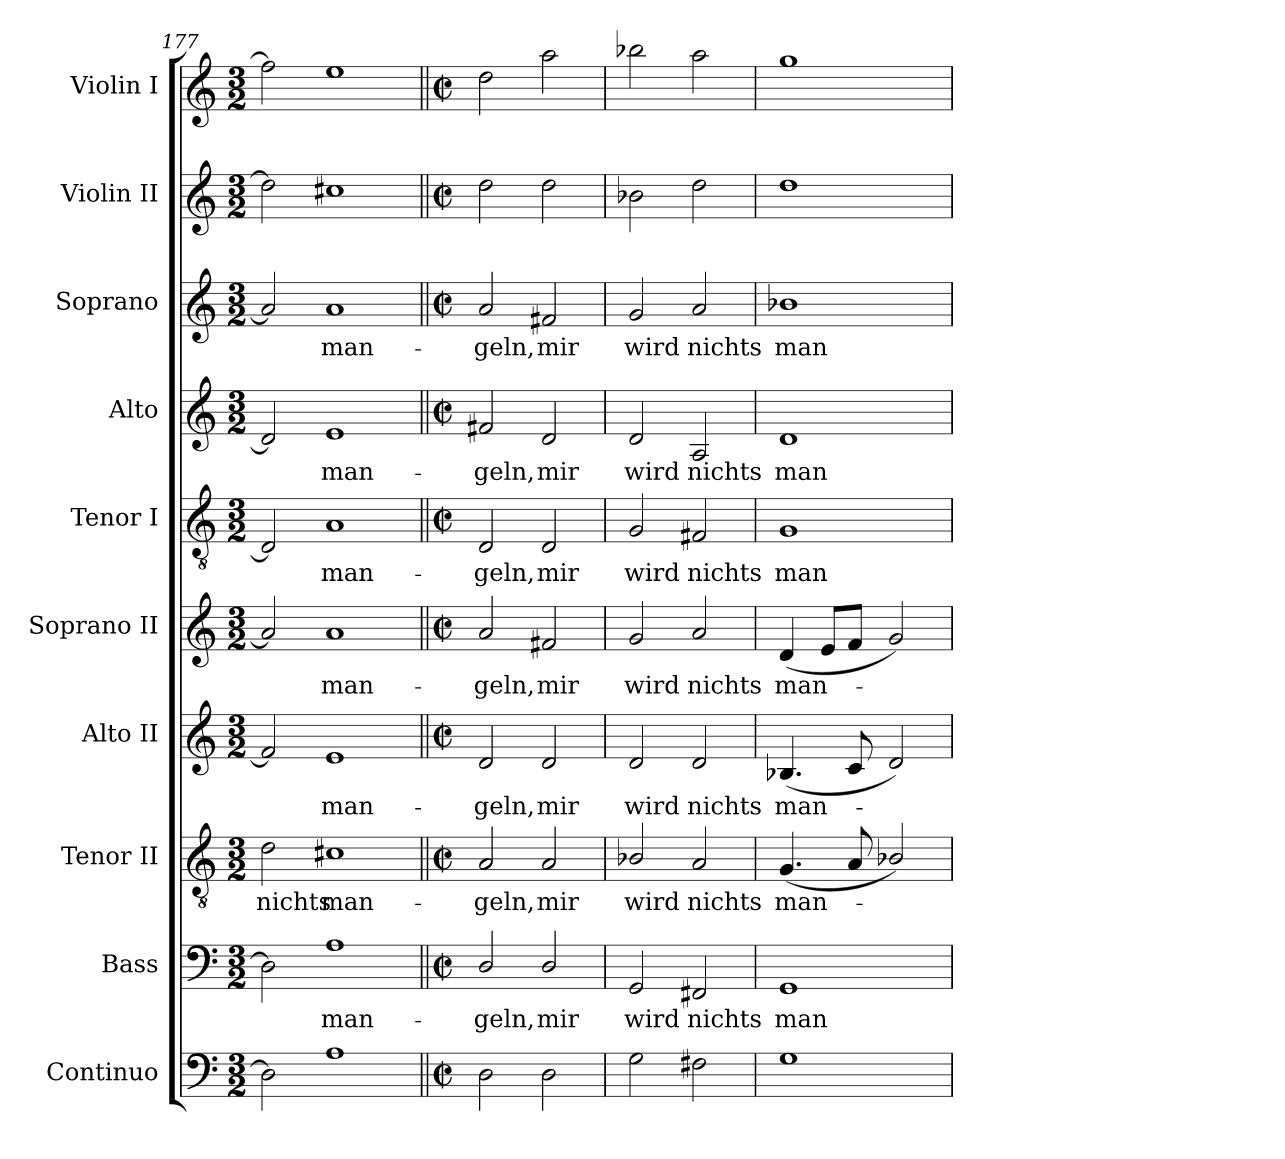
**kern	**kern	**text	**kern	**text	**kern	**text	**kern	**text	**kern	**text	**kern	**text	**kern	**text	**kern	**kern
*part10	*part9	*part9	*part8	*part8	*part7	*part7	*part6	*part6	*part5	*part5	*part4	*part4	*part3	*part3	*part2	*part1
*staff10	*staff9	*staff9	*staff8	*staff8	*staff7	*staff7	*staff6	*staff6	*staff5	*staff5	*staff4	*staff4	*staff3	*staff3	*staff2	*staff1
*I"Continuo	*I"Bass	*	*I"Tenor II	*	*I"Alto II	*	*I"Soprano II	*	*I"Tenor I	*	*I"Alto	*	*I"Soprano	*	*I"Violin II	*I"Violin I
*	*I'B	*	*I'T	*	*I'A	*	*I'S	*	*I'T	*	*I'A	*	*I'S	*	*I'Vln	*I'Vln
*clefF4	*clefF4	*	*clefGv2	*	*clefG2	*	*clefG2	*	*clefGv2	*	*clefG2	*	*clefG2	*	*clefG2	*clefG2
*k[]	*k[]	*	*k[]	*	*k[]	*	*k[]	*	*k[]	*	*k[]	*	*k[]	*	*k[]	*k[]
*C:	*C:	*	*C:	*	*C:	*	*C:	*	*C:	*	*C:	*	*C:	*	*C:	*C:
*M3/2	*M3/2	*	*M3/2	*	*M3/2	*	*M3/2	*	*M3/2	*	*M3/2	*	*M3/2	*	*M3/2	*M3/2
=177	=177	=177	=177	=177	=177	=177	=177	=177	=177	=177	=177	=177	=177	=177	=177	=177
!	!	!	!	!LO:LY:b	!	!	!	!	!	!	!	!	!	!	!	!
2D]	2D]	.	2d	nichts	2f]	.	2a]	.	2D]	.	2d]	.	2a]	.	2dd]	2ff]
!	!	!LO:LY:b	!	!LO:LY:b	!	!LO:LY:b	!	!LO:LY:b	!	!LO:LY:b	!	!LO:LY:b	!	!LO:LY:b	!	!
1A	1A	man-	1c#X	man-	1e	man-	1a	man-	1A	man-	1e	man-	1a	man-	1cc#X	1ee
=178||	=178||	=178||	=178||	=178||	=178||	=178||	=178||	=178||	=178||	=178||	=178||	=178||	=178||	=178||	=178||	=178||
*M2/2	*M2/2	*	*M2/2	*	*M2/2	*	*M2/2	*	*M2/2	*	*M2/2	*	*M2/2	*	*M2/2	*M2/2
*met(c|)	*met(c|)	*	*met(c|)	*	*met(c|)	*	*met(c|)	*	*met(c|)	*	*met(c|)	*	*met(c|)	*	*met(c|)	*met(c|)
!	!	!LO:LY:b	!	!LO:LY:b	!	!LO:LY:b	!	!LO:LY:b	!	!LO:LY:b	!	!LO:LY:b	!	!LO:LY:b	!	!
2D	2D/	-geln,	2A	-geln,	2d	-geln,	2a	-geln,	2D	-geln,	2f#X	-geln,	2a	-geln,	2dd	2dd
!	!	!LO:LY:b	!	!LO:LY:b	!	!LO:LY:b	!	!LO:LY:b	!	!LO:LY:b	!	!LO:LY:b	!	!LO:LY:b	!	!
2D	2D/	mir	2A	mir	2d	mir	2f#X	mir	2D	mir	2d	mir	2f#X	mir	2dd	2aa
=179	=179	=179	=179	=179	=179	=179	=179	=179	=179	=179	=179	=179	=179	=179	=179	=179
!	!	!LO:LY:b	!	!LO:LY:b	!	!LO:LY:b	!	!LO:LY:b	!	!LO:LY:b	!	!LO:LY:b	!	!LO:LY:b	!	!
2G	2GG	wird	2B-X/	wird	2d	wird	2g	wird	2G	wird	2d	wird	2g	wird	2b-X	2bb-X
!	!	!LO:LY:b	!	!LO:LY:b	!	!LO:LY:b	!	!LO:LY:b	!	!LO:LY:b	!	!LO:LY:b	!	!LO:LY:b	!	!
2F#X	2FF#X	nichts	2A	nichts	2d	nichts	2a	nichts	2F#X	nichts	2A	nichts	2a	nichts	2dd	2aa
=180	=180	=180	=180	=180	=180	=180	=180	=180	=180	=180	=180	=180	=180	=180	=180	=180
!	!	!LO:LY:b	!	!LO:LY:b	!	!LO:LY:b	!	!LO:LY:b	!	!LO:LY:b	!	!LO:LY:b	!	!LO:LY:b	!	!
1G	1GG	man-	(<4.G	man-	(<4.B-X	man-	(<4d	man-	1G	man-	1d	man-	1b-X	man-	1dd	1gg
.	.	.	.	.	.	.	8eL	.	.	.	.	.	.	.	.	.
.	.	.	8A	.	8c	.	8fJ	.	.	.	.	.	.	.	.	.
.	.	.	2B-X/)	.	2d)	.	2g)	.	.	.	.	.	.	.	.	.
=	=	=	=	=	=	=	=	=	=	=	=	=	=	=	=	=
*-	*-	*-	*-	*-	*-	*-	*-	*-	*-	*-	*-	*-	*-	*-	*-	*-
